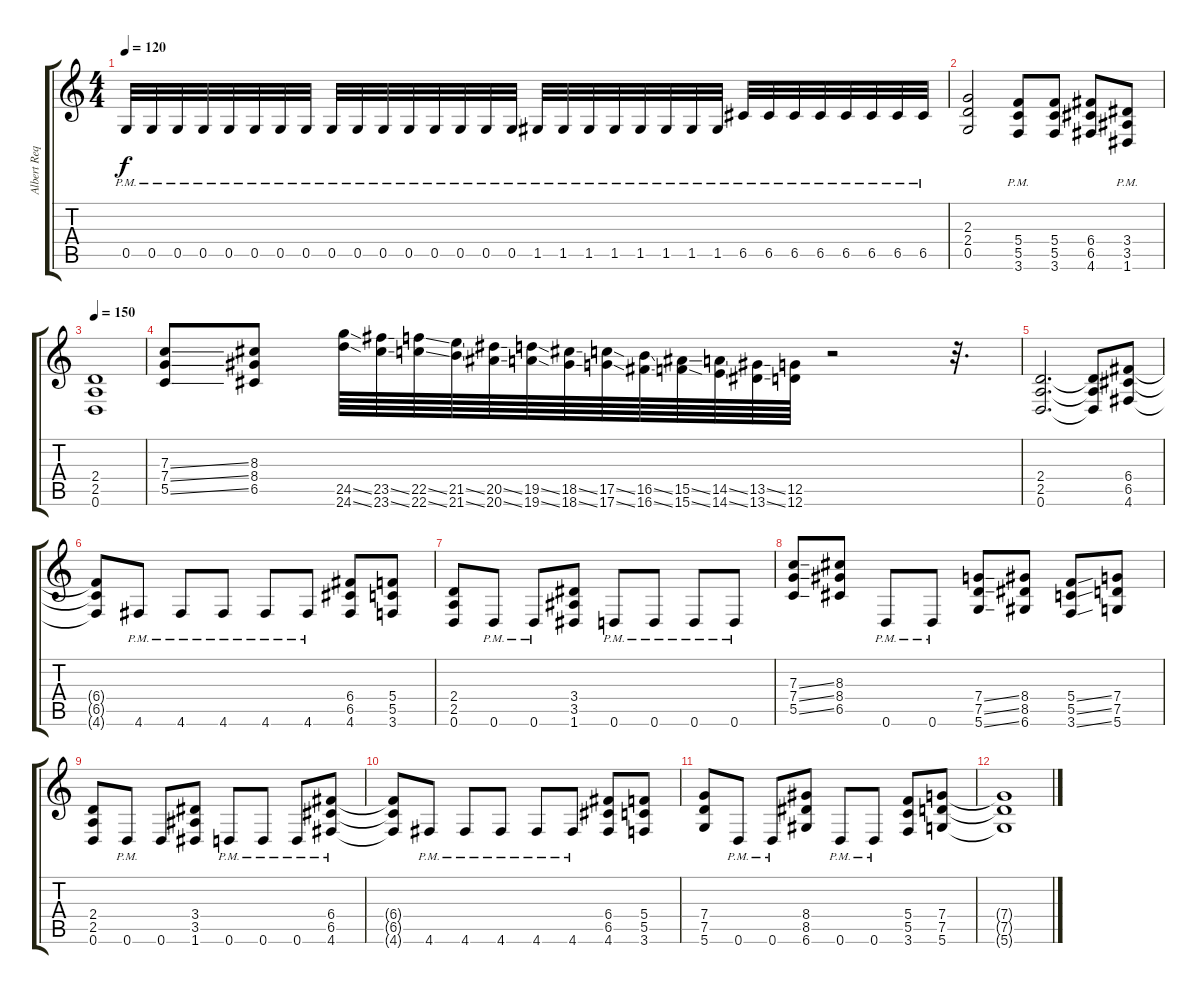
\track ("Albert Requena" "Albert Req") {instrument distortionguitar}
\staff {score tabs}
\tuning (D4 A3 F3 C3 G2 D2) {hide}
\ts (4 4)
\tempo 120
\clef g2
\ks c
0.5{pm}.32{dy f} 0.5{pm}.32 0.5{pm}.32 0.5{pm}.32 0.5{pm}.32 0.5{pm}.32 0.5{pm}.32 0.5{pm}.32 0.5{pm}.32 0.5{pm}.32 0.5{pm}.32 0.5{pm}.32 0.5{pm}.32 0.5{pm}.32 0.5{pm}.32 0.5{pm}.32 1.5{pm}.32 1.5{pm}.32 1.5{pm}.32 1.5{pm}.32 1.5{pm}.32 1.5{pm}.32 1.5{pm}.32 1.5{pm}.32 6.5{pm}.32 6.5{pm}.32 6.5{pm}.32 6.5{pm}.32 6.5{pm}.32 6.5{pm}.32 6.5{pm}.32 6.5{pm}.32 |
(2.3 2.4 0.5).2 (5.4{pm} 5.5{pm} 3.6{pm}).8 (5.4 5.5 3.6).8 (6.4 6.5 4.6).8 (3.4{pm} 3.5{pm} 1.6{pm}).8 |
\tempo 150
(2.4 2.5 0.6).1 |
(7.3{ss} 7.4{ss} 5.5{ss}).8 (8.3 8.4 6.5).8 (24.5{ss} 24.6{ss}).64 (23.5{ss} 23.6{ss}).64 (22.5{ss} 22.6{ss}).64 (21.5{ss} 21.6{ss}).64 (20.5{ss} 20.6{ss}).64 (19.5{ss} 19.6{ss}).64 (18.5{ss} 18.6{ss}).64 (17.5{ss} 17.6{ss}).64 (16.5{ss} 16.6{ss}).64 (15.5{ss} 15.6{ss}).64 (14.5{ss} 14.6{ss}).64 (13.5{ss} 13.6{ss}).64 (12.5 12.6).64 r.2 r.32{d} |
(2.4 2.5 0.6).2{d} (2.4{t} 2.5{t} 0.6{t}).8 (6.4 6.5 4.6).8 |
(6.4{t} 6.5{t} 4.6{t}).8 4.6{pm}.8 4.6{pm}.8 4.6{pm}.8 4.6{pm}.8 4.6{pm}.8 (6.4 6.5 4.6).8 (5.4 5.5 3.6).8 |
(2.4 2.5 0.6).8 0.6{pm}.8 0.6{pm}.8 (3.4 3.5 1.6).8 0.6{pm}.8 0.6{pm}.8 0.6{pm}.8 0.6{pm}.8 |
(7.3{ss} 7.4{ss} 5.5{ss}).8 (8.3 8.4 6.5).8 0.6{pm}.8 0.6{pm}.8 (7.4{ss} 7.5{ss} 5.6{ss}).8 (8.4 8.5 6.6).8 (5.4{ss} 5.5{ss} 3.6{ss}).8 (7.4 7.5 5.6).8 |
(2.4 2.5 0.6).8 0.6{pm}.8 0.6.8 (3.4 3.5 1.6).8 0.6{pm}.8 0.6{pm}.8 0.6{pm}.8 (6.4 6.5 4.6{pm}).8 |
(6.4{t} 6.5{t} 4.6{t}).8 4.6{pm}.8 4.6{pm}.8 4.6{pm}.8 4.6{pm}.8 4.6{pm}.8 (6.4 6.5 4.6).8 (5.4 5.5 3.6).8 |
(7.4 7.5 5.6).8 0.6{pm}.8 0.6{pm}.8 (8.4 8.5 6.6).8 0.6{pm}.8 0.6{pm}.8 (5.4 5.5 3.6).8 (7.4 7.5 5.6).8 |
(7.4{t} 7.5{t} 5.6{t}).1
